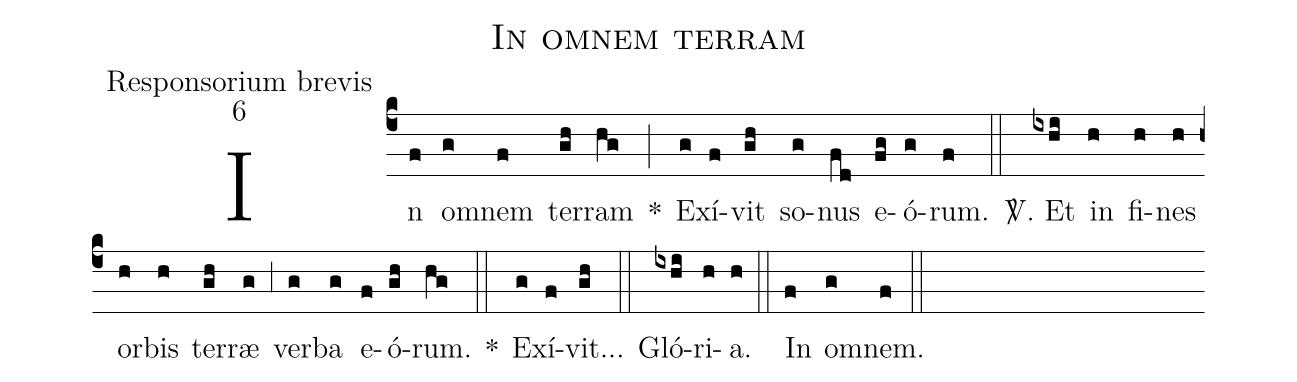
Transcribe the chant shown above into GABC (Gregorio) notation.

name:In omnem terram;
office-part:Responsorium brevis;
mode:6;
%%
(c4) In(f) o(g)mnem(f) ter(gh)ram(hg) *(;) E(g)xí(f)vit(gh) so(g)nus(fd) e(fg)ó(g)rum.(f) (::)

<sp>V/</sp>. Et(ixhi) in(h) fi(h)nes(h) or(h)bis(h) ter(gh)ræ(g) (,3) ver(g)ba(g) e(f)ó(gh)rum.(hg) *(::) E(g)xí(f)vit...(gh) (::)

Gló(ixhi)ri(h)a.(h) (::)
In(f) o(g)mnem.(f) (::)
